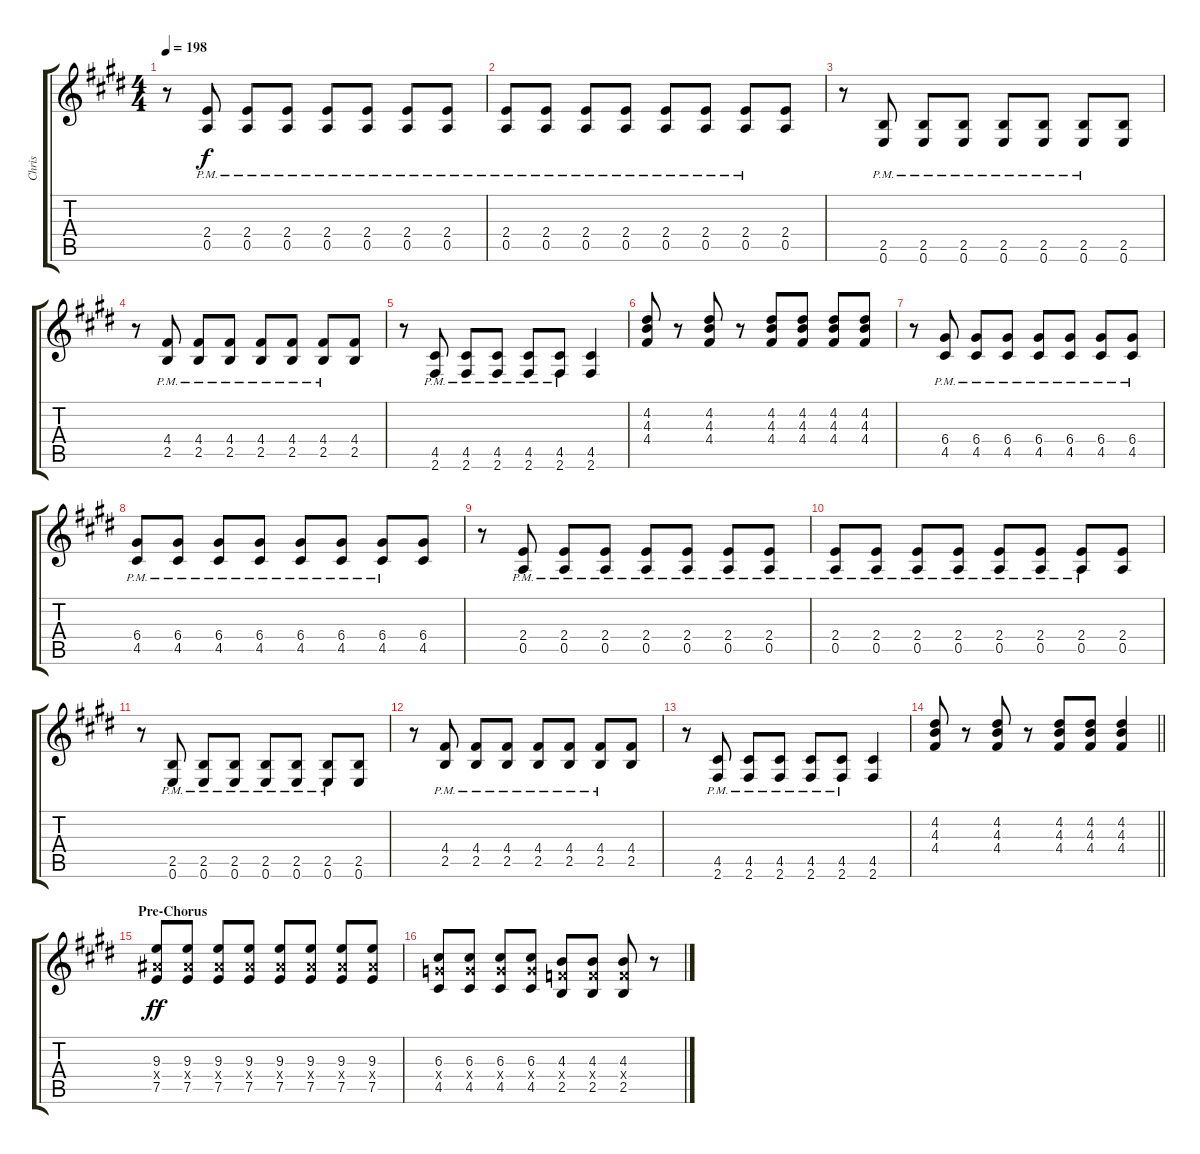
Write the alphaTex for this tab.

\track ("Chris" "Chris") {instrument distortionguitar}
\staff {score tabs}
\tuning (E4 B3 G3 D3 A2 E2) {hide}
\ts (4 4)
\tempo 198
\clef g2
\ks e
r.8{dy f} (2.4{pm} 0.5{pm}).8 (2.4{pm} 0.5{pm}).8 (2.4{pm} 0.5{pm}).8 (2.4{pm} 0.5{pm}).8 (2.4{pm} 0.5{pm}).8 (2.4{pm} 0.5{pm}).8 (2.4{pm} 0.5{pm}).8 |
(2.4{pm} 0.5{pm}).8 (2.4{pm} 0.5{pm}).8 (2.4{pm} 0.5{pm}).8 (2.4{pm} 0.5{pm}).8 (2.4{pm} 0.5{pm}).8 (2.4{pm} 0.5{pm}).8 (2.4{pm} 0.5{pm}).8 (2.4 0.5).8 |
r.8 (2.5{pm} 0.6{pm}).8 (2.5{pm} 0.6{pm}).8 (2.5{pm} 0.6{pm}).8 (2.5{pm} 0.6{pm}).8 (2.5{pm} 0.6{pm}).8 (2.5{pm} 0.6{pm}).8 (2.5 0.6).8 |
r.8 (4.4{pm} 2.5{pm}).8 (4.4{pm} 2.5{pm}).8 (4.4{pm} 2.5{pm}).8 (4.4{pm} 2.5{pm}).8 (4.4{pm} 2.5{pm}).8 (4.4{pm} 2.5{pm}).8 (4.4 2.5).8 |
r.8 (4.5{pm} 2.6{pm}).8 (4.5{pm} 2.6{pm}).8 (4.5{pm} 2.6{pm}).8 (4.5{pm} 2.6{pm}).8 (4.5{pm} 2.6{pm}).8 (4.5 2.6).4 |
(4.2 4.3 4.4).8 r.8 (4.2 4.3 4.4).8 r.8 (4.2 4.3 4.4).8 (4.2 4.3 4.4).8 (4.2 4.3 4.4).8 (4.2 4.3 4.4).8 |
r.8 (6.4{pm} 4.5{pm}).8 (6.4{pm} 4.5{pm}).8 (6.4{pm} 4.5{pm}).8 (6.4{pm} 4.5{pm}).8 (6.4{pm} 4.5{pm}).8 (6.4{pm} 4.5{pm}).8 (6.4{pm} 4.5{pm}).8 |
(6.4{pm} 4.5{pm}).8 (6.4{pm} 4.5{pm}).8 (6.4{pm} 4.5{pm}).8 (6.4{pm} 4.5{pm}).8 (6.4{pm} 4.5{pm}).8 (6.4{pm} 4.5{pm}).8 (6.4{pm} 4.5{pm}).8 (6.4 4.5).8 |
r.8 (2.4{pm} 0.5{pm}).8 (2.4{pm} 0.5{pm}).8 (2.4{pm} 0.5{pm}).8 (2.4{pm} 0.5{pm}).8 (2.4{pm} 0.5{pm}).8 (2.4{pm} 0.5{pm}).8 (2.4{pm} 0.5{pm}).8 |
(2.4{pm} 0.5{pm}).8 (2.4{pm} 0.5{pm}).8 (2.4{pm} 0.5{pm}).8 (2.4{pm} 0.5{pm}).8 (2.4{pm} 0.5{pm}).8 (2.4{pm} 0.5{pm}).8 (2.4{pm} 0.5{pm}).8 (2.4 0.5).8 |
r.8 (2.5{pm} 0.6{pm}).8 (2.5{pm} 0.6{pm}).8 (2.5{pm} 0.6{pm}).8 (2.5{pm} 0.6{pm}).8 (2.5{pm} 0.6{pm}).8 (2.5{pm} 0.6{pm}).8 (2.5 0.6).8 |
r.8 (4.4{pm} 2.5{pm}).8 (4.4{pm} 2.5{pm}).8 (4.4{pm} 2.5{pm}).8 (4.4{pm} 2.5{pm}).8 (4.4{pm} 2.5{pm}).8 (4.4{pm} 2.5{pm}).8 (4.4 2.5).8 |
r.8 (4.5{pm} 2.6{pm}).8 (4.5{pm} 2.6{pm}).8 (4.5{pm} 2.6{pm}).8 (4.5{pm} 2.6{pm}).8 (4.5{pm} 2.6{pm}).8 (4.5 2.6).4 |
\barLineRight lightlight
(4.2 4.3 4.4).8 r.8 (4.2 4.3 4.4).8 r.8 (4.2 4.3 4.4).8 (4.2 4.3 4.4).8 (4.2 4.3 4.4).4 |
\section ("" "Pre-Chorus")
(9.3 8.4{x} 7.5).8{dy ff} (9.3 8.4{x} 7.5).8 (9.3 8.4{x} 7.5).8 (9.3 8.4{x} 7.5).8 (9.3 8.4{x} 7.5).8 (9.3 8.4{x} 7.5).8 (9.3 8.4{x} 7.5).8 (9.3 8.4{x} 7.5).8 |
(6.3 5.4{x} 4.5).8 (6.3 5.4{x} 4.5).8 (6.3 5.4{x} 4.5).8 (6.3 5.4{x} 4.5).8 (4.3 3.4{x} 2.5).8 (4.3 3.4{x} 2.5).8 (4.3 3.4{x} 2.5).8 r.8
